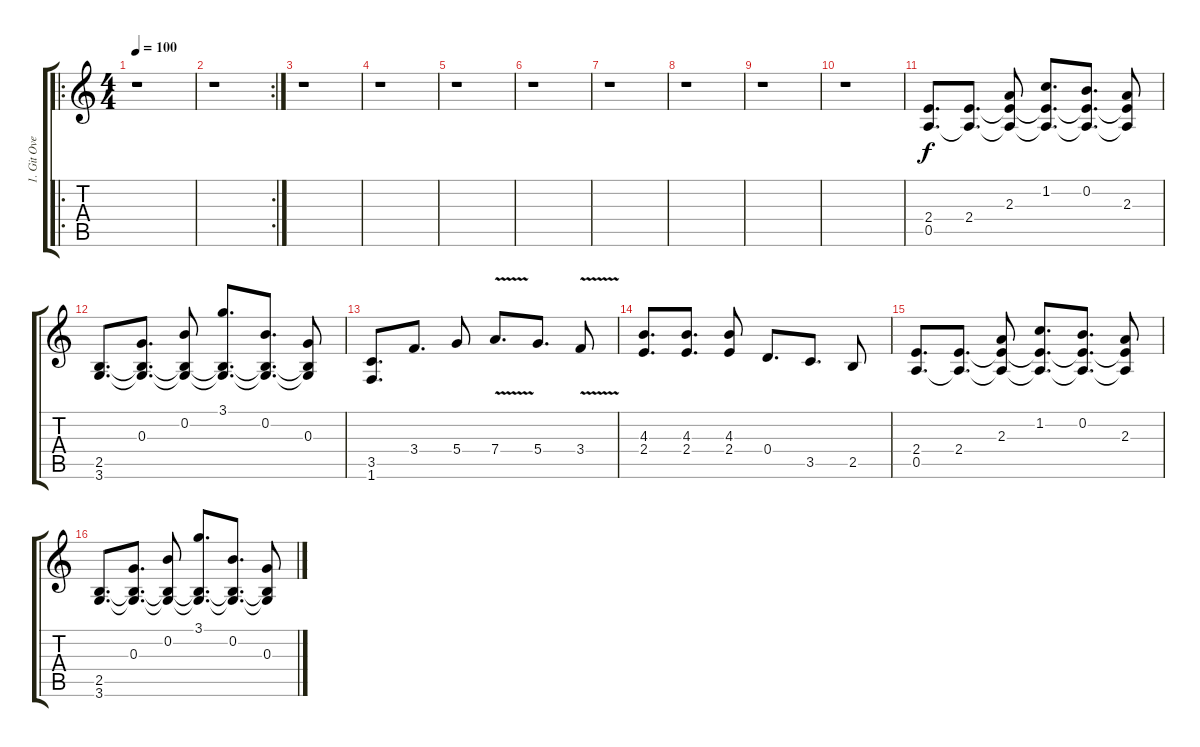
\track ("1. Git Overdr" "1. Git Ove") {instrument overdrivenguitar}
\staff {score tabs}
\tuning (E4 B3 G3 D3 A2 E2) {hide}
\ro
\ts (4 4)
\tempo 100
\clef g2
\ks c
r.1{dy f} |
\rc 2
r.1 |
r.1 |
r.1 |
r.1 |
r.1 |
r.1 |
r.1 |
r.1 |
r.1 |
(2.4 0.5).8{d} (2.4 0.5{t}).8{d} (2.3 2.4{t} 0.5{t}).8 (1.2 2.4{t} 0.5{t}).8{d} (0.2 2.4{t} 0.5{t}).8{d} (2.3 2.4{t} 0.5{t}).8 |
(2.5 3.6).8{d} (0.3 2.5{t} 3.6{t}).8{d} (0.2 2.5{t} 3.6{t}).8 (3.1 2.5{t} 3.6{t}).8{d} (0.2 2.5{t} 3.6{t}).8{d} (0.3 2.5{t} 3.6{t}).8 |
(3.5 1.6).8{d} 3.4.8{d} 5.4.8 7.4{v}.8{d} 5.4.8{d} 3.4{v}.8 |
(4.3 2.4).8{d} (4.3 2.4).8{d} (4.3 2.4).8 0.4.8{d} 3.5.8{d} 2.5.8 |
(2.4 0.5).8{d} (2.4 0.5{t}).8{d} (2.3 2.4{t} 0.5{t}).8 (1.2 2.4{t} 0.5{t}).8{d} (0.2 2.4{t} 0.5{t}).8{d} (2.3 2.4{t} 0.5{t}).8 |
(2.5 3.6).8{d} (0.3 2.5{t} 3.6{t}).8{d} (0.2 2.5{t} 3.6{t}).8 (3.1 2.5{t} 3.6{t}).8{d} (0.2 2.5{t} 3.6{t}).8{d} (0.3 2.5{t} 3.6{t}).8
